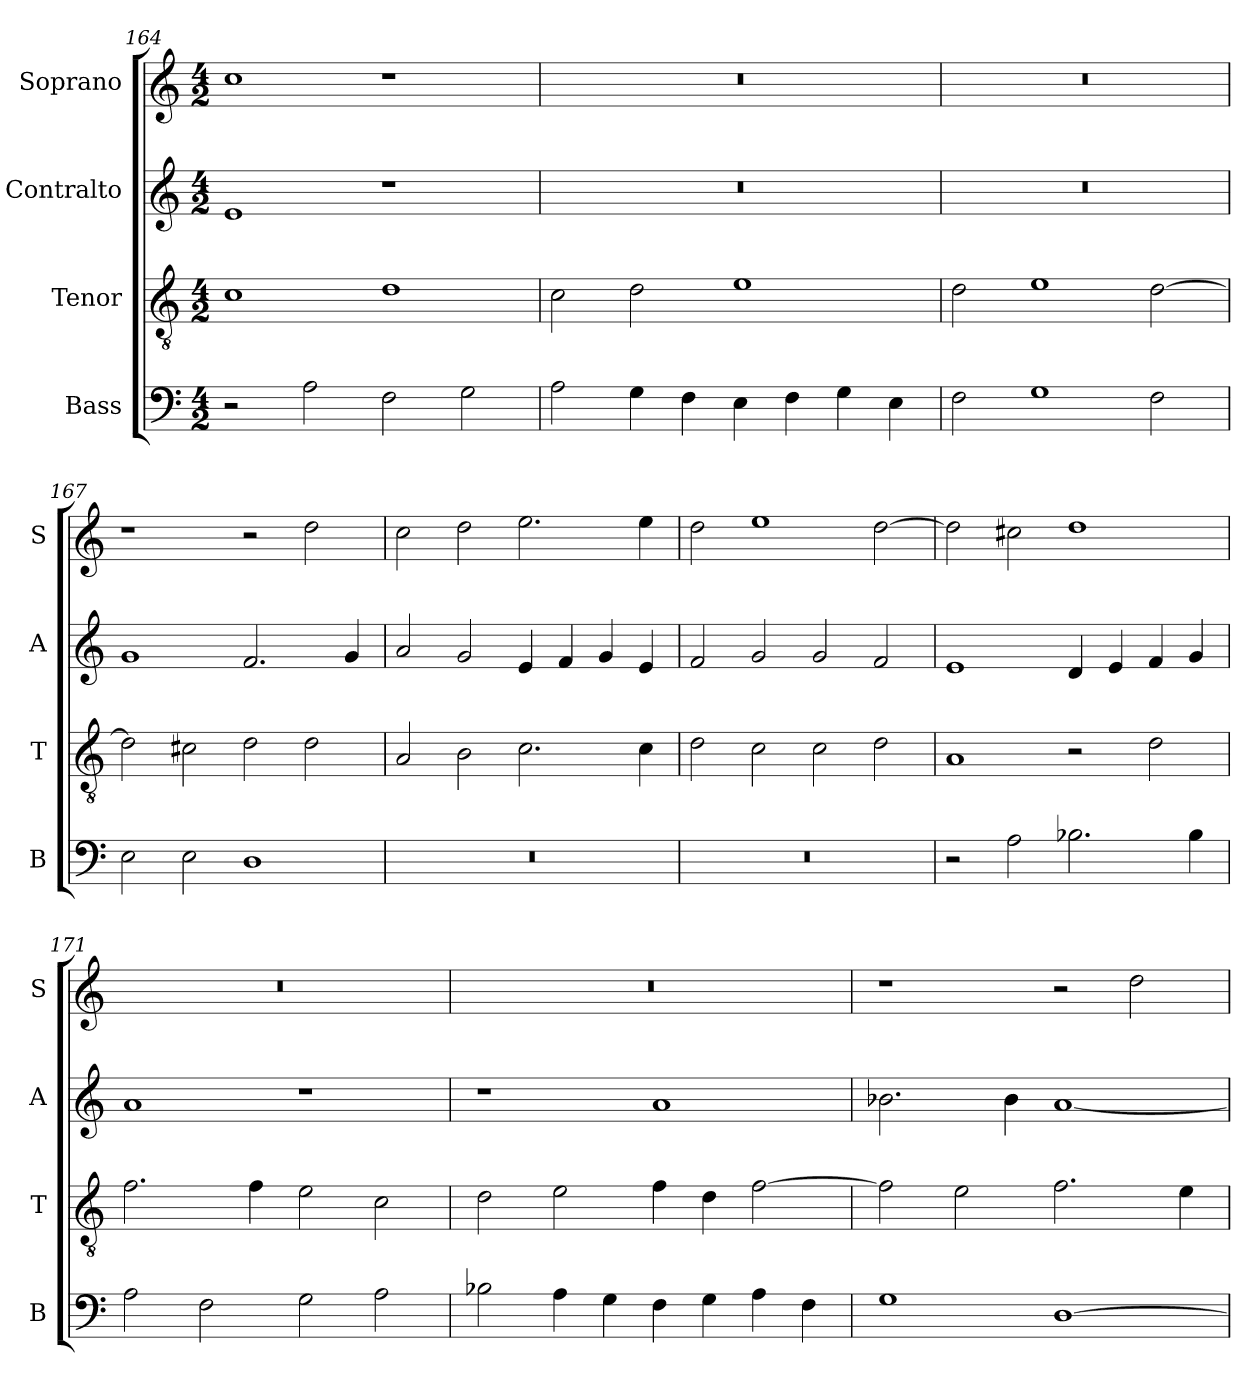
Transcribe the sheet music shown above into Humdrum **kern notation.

**kern	**kern	**kern	**kern
*part4	*part3	*part2	*part1
*staff4	*staff3	*staff2	*staff1
*I"Bass	*I"Tenor	*I"Contralto	*I"Soprano
*I'B	*I'T	*I'A	*I'S
*clefF4	*clefGv2	*clefG2	*clefG2
*k[]	*k[]	*k[]	*k[]
*D:dor	*D:dor	*D:dor	*D:dor
*M4/2	*M4/2	*M4/2	*M4/2
=164	=164	=164	=164
2r	1c	1e	1cc
2A	.	.	.
2F	1d	1r	1r
2G	.	.	.
=165	=165	=165	=165
2A	2c	0r	0r
4G	2d	.	.
4F	.	.	.
4E	1e	.	.
4F	.	.	.
4G	.	.	.
4E	.	.	.
=166	=166	=166	=166
2F	2d	0r	0r
1G	1e	.	.
2F	[2d	.	.
=167	=167	=167	=167
2E	2d]	1g	1r
2E	2c#X	.	.
1D	2d	2.f	2r
.	2d	.	2dd
.	.	4g	.
=168	=168	=168	=168
0r	2A	2a	2cc
.	2B	2g	2dd
.	2.c	4e	2.ee
.	.	4f	.
.	.	4g	.
.	4c	4e	4ee
=169	=169	=169	=169
0r	2d	2f	2dd
.	2c	2g	1ee
.	2c	2g	.
.	2d	2f	[2dd
=170	=170	=170	=170
2r	1A	1e	2dd]
2A	.	.	2cc#X
2.B-X	2r	4d	1dd
.	.	4e	.
.	2d	4f	.
4B-	.	4g	.
=171	=171	=171	=171
2A	2.f	1a	0r
2F	.	.	.
.	4f	.	.
2G	2e	1r	.
2A	2c	.	.
=172	=172	=172	=172
2B-X	2d	1r	0r
4A	2e	.	.
4G	.	.	.
4F	4f	1a	.
4G	4d	.	.
4A	[2f	.	.
4F	.	.	.
=173	=173	=173	=173
1G	2f]	2.b-X	1r
.	2e	.	.
.	.	4b-	.
[1D	2.f	[1a	2r
.	.	.	2dd
.	4e	.	.
=	=	=	=
*-	*-	*-	*-
